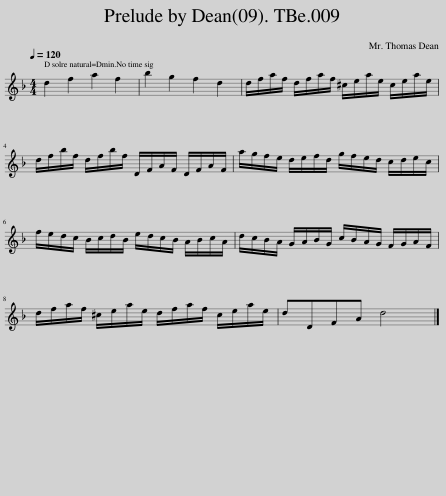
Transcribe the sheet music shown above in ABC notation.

X:1
L:1/8
Q:1/4=120
M:4/4
I:linebreak $
K:Dmin
V:1 treble
V:1
 d2 f2 a2 f2 | b2 g2 f2 d2 | d/f/a/f/ d/f/a/f/ ^c/e/a/e/ c/e/a/e/ |$ d/f/b/f/ d/f/b/f/ D/F/A/F/ D/F/A/F/ | a/g/f/e/ d/e/f/d/ g/f/e/d/ c/d/e/c/ |$ %5
 f/e/d/c/ B/c/d/B/ e/d/c/B/ A/B/c/A/ | d/c/B/A/ G/A/B/G/ c/B/A/G/ F/G/A/F/ |$ d/f/a/f/ ^c/e/a/e/ d/f/a/f/ c/e/a/e/ | dDFA d4 |] %9
